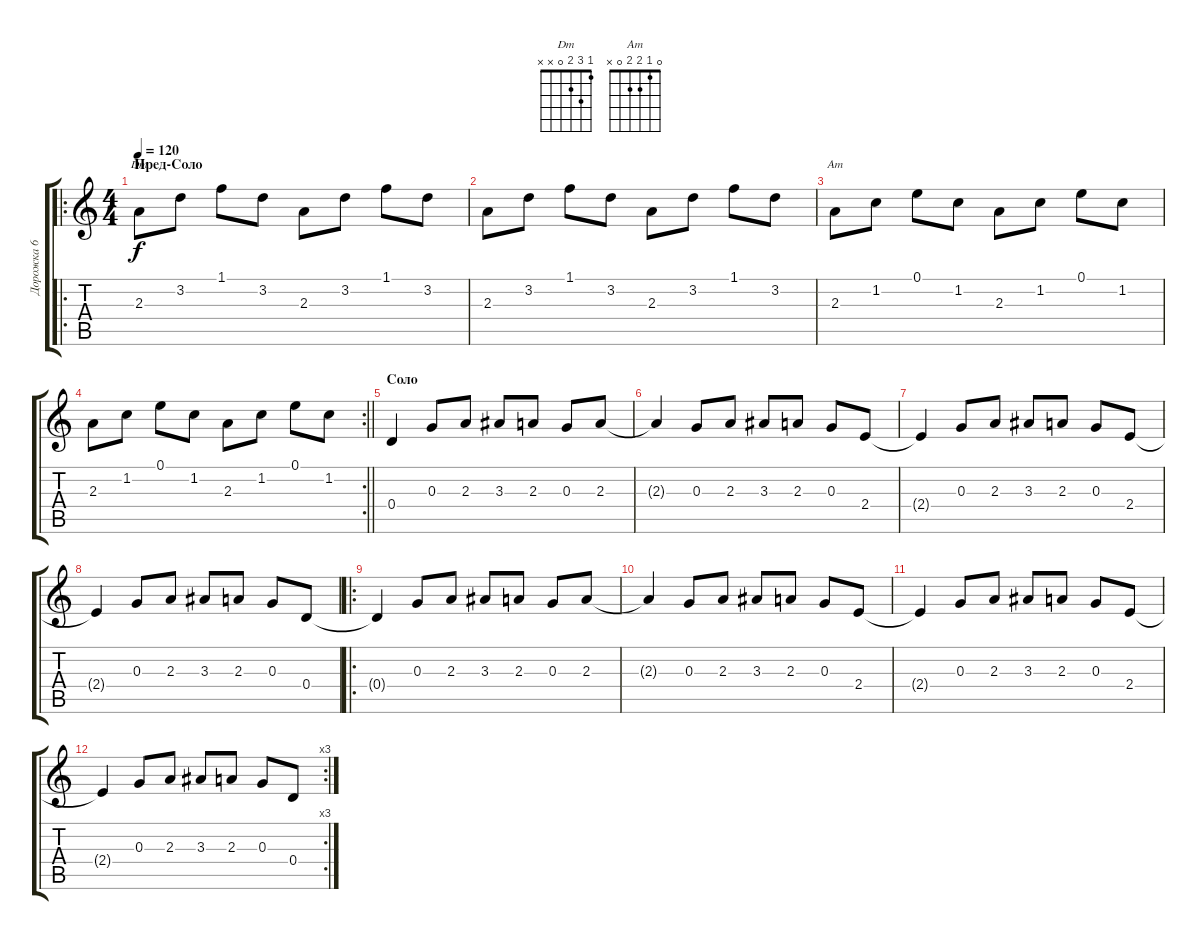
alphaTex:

\track ("Дорожка 6" "Дорожка 6") {instrument acousticguitarsteel}
\staff {score tabs}
\tuning (E4 B3 G3 D3 A2 E2) {hide}
\chord ("Dm" 1 3 2 0 x x)
\chord ("Am" 0 1 2 2 0 x)
\ro
\ts (4 4)
\section ("" "Пред-Соло")
\tempo 120
\clef g2
\ks c
2.3.8{ch "Dm" dy f} 3.2.8 1.1.8 3.2.8 2.3.8 3.2.8 1.1.8 3.2.8 |
2.3.8 3.2.8 1.1.8 3.2.8 2.3.8 3.2.8 1.1.8 3.2.8 |
2.3.8{ch "Am"} 1.2.8 0.1.8 1.2.8 2.3.8 1.2.8 0.1.8 1.2.8 |
\rc 2
\barLineRight lightlight
2.3.8 1.2.8 0.1.8 1.2.8 2.3.8 1.2.8 0.1.8 1.2.8 |
\section ("" "Соло")
0.4.4 0.3.8 2.3.8 3.3.8 2.3.8 0.3.8 2.3.8 |
2.3{t}.4 0.3.8 2.3.8 3.3.8 2.3.8 0.3.8 2.4.8 |
2.4{t}.4 0.3.8 2.3.8 3.3.8 2.3.8 0.3.8 2.4.8 |
2.4{t}.4 0.3.8 2.3.8 3.3.8 2.3.8 0.3.8 0.4.8 |
\ro
0.4{t}.4 0.3.8 2.3.8 3.3.8 2.3.8 0.3.8 2.3.8 |
2.3{t}.4 0.3.8 2.3.8 3.3.8 2.3.8 0.3.8 2.4.8 |
2.4{t}.4 0.3.8 2.3.8 3.3.8 2.3.8 0.3.8 2.4.8 |
\rc 3
2.4{t}.4 0.3.8 2.3.8 3.3.8 2.3.8 0.3.8 0.4.8
